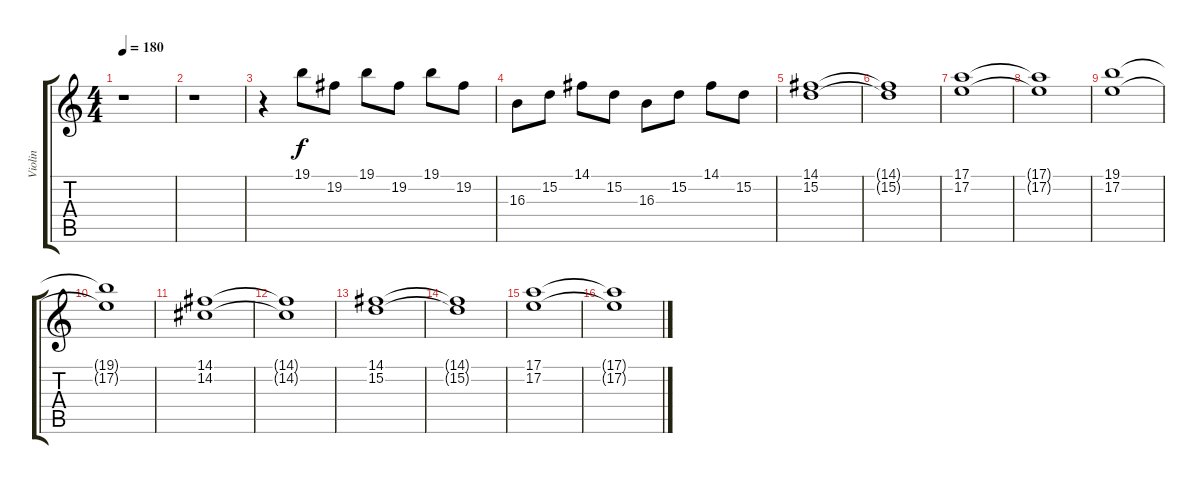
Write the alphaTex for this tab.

\track ("Violin" "Violin") {instrument violin}
\staff {score tabs}
\tuning (E4 B3 G3 D3 A2 E2) {hide}
\ts (4 4)
\tempo 180
\clef g2
\ks c
r.1{dy f} |
r.1 |
r.4 19.1.8 19.2.8 19.1.8 19.2.8 19.1.8 19.2.8 |
16.3.8 15.2.8 14.1.8 15.2.8 16.3.8 15.2.8 14.1.8 15.2.8 |
(14.1 15.2).1 |
(14.1{t} 15.2{t}).1 |
(17.1 17.2).1 |
(17.1{t} 17.2{t}).1 |
(19.1 17.2).1 |
(19.1{t} 17.2{t}).1 |
(14.1 14.2).1 |
(14.1{t} 14.2{t}).1 |
(14.1 15.2).1 |
(14.1{t} 15.2{t}).1 |
(17.1 17.2).1 |
(17.1{t} 17.2{t}).1
